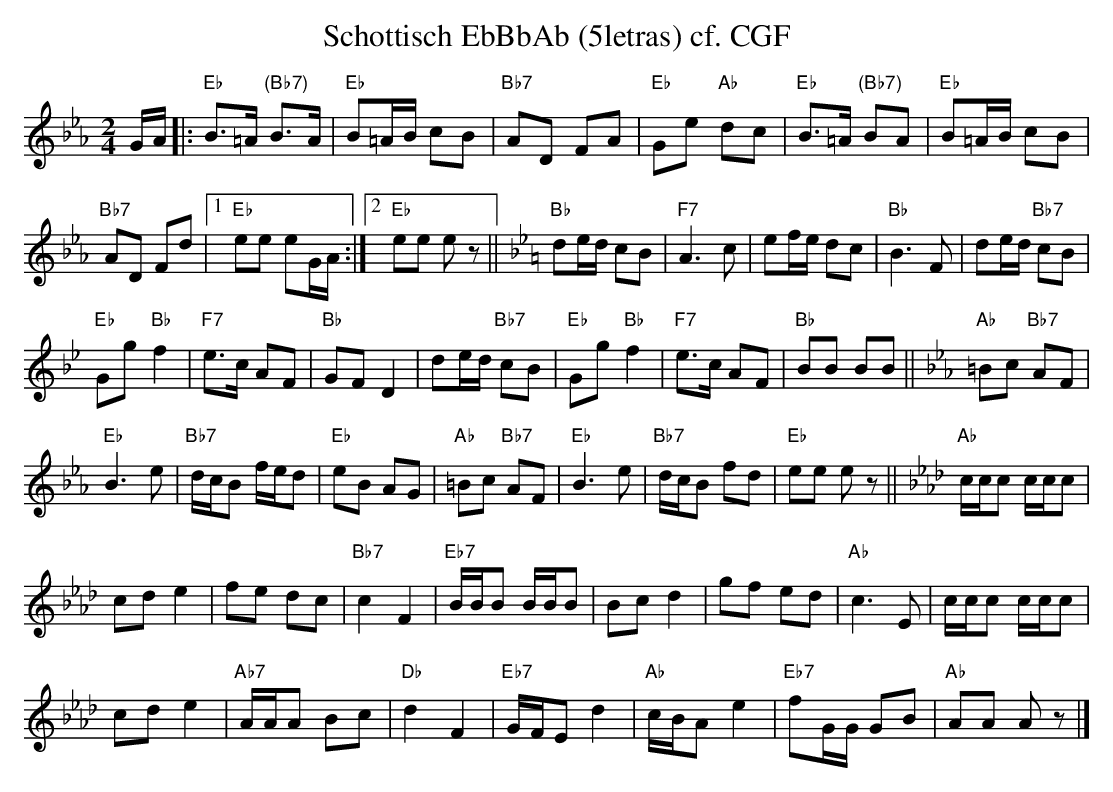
X:1
T:Schottisch EbBbAb (5letras) cf. CGF
M:2/4
L:1/16
K:Ebmaj%%MIDI gchordon
GA |: "Eb"B3=A "(Bb7)"B3A | "Eb"B2=AB c2B2 | "Bb7"A2D2 F2A2 | "Eb"G2e2 "Ab"d2c2 | "Eb"B3=A "(Bb7)"B2A2 | "Eb"B2=AB c2B2 |
"Bb7"A2D2 F2d2 |1 "Eb"e2e2 e2GA :|2 "Eb"e2e2 e2z2 || [K:Bbmaj] "Bb"d2ed c2B2 | "F7"A6c2 | e2fe d2c2 | "Bb"B6F2 | d2ed "Bb7"c2B2 |
"Eb"G2g2 "Bb"f4 | "F7"e3c A2F2 | "Bb"G2F2D4 | d2ed "Bb7"c2B2 | "Eb"G2g2 "Bb"f4 | "F7"e3c A2F2 | "Bb"B2B2 B2B2 || [K:Ebmaj] "Ab"=B2c2 "Bb7"A2F2 |
"Eb"B6e2 | "Bb7"dcB2 fed2 | "Eb"e2B2 A2G2 | "Ab"=B2c2 "Bb7"A2F2 | "Eb"B6e2 | "Bb7"dcB2 f2d2 | "Eb"e2e2 e2z2 || [K:Abmaj] "Ab"ccc2 ccc2 |
c2d2e4 | f2e2 d2c2 | "Bb7"c4F4 | "Eb7"BBB2 BBB2 | B2c2d4 | g2f2 e2d2 | "Ab"c6E2 | ccc2 ccc2 |
c2d2e4 | "Ab7"AAA2 B2c2 | "Db"d4F4 | "Eb7"GFE2d4 | "Ab"cBA2e4 | "Eb7"f2GG G2B2 | "Ab"A2A2 A2z2 |]
